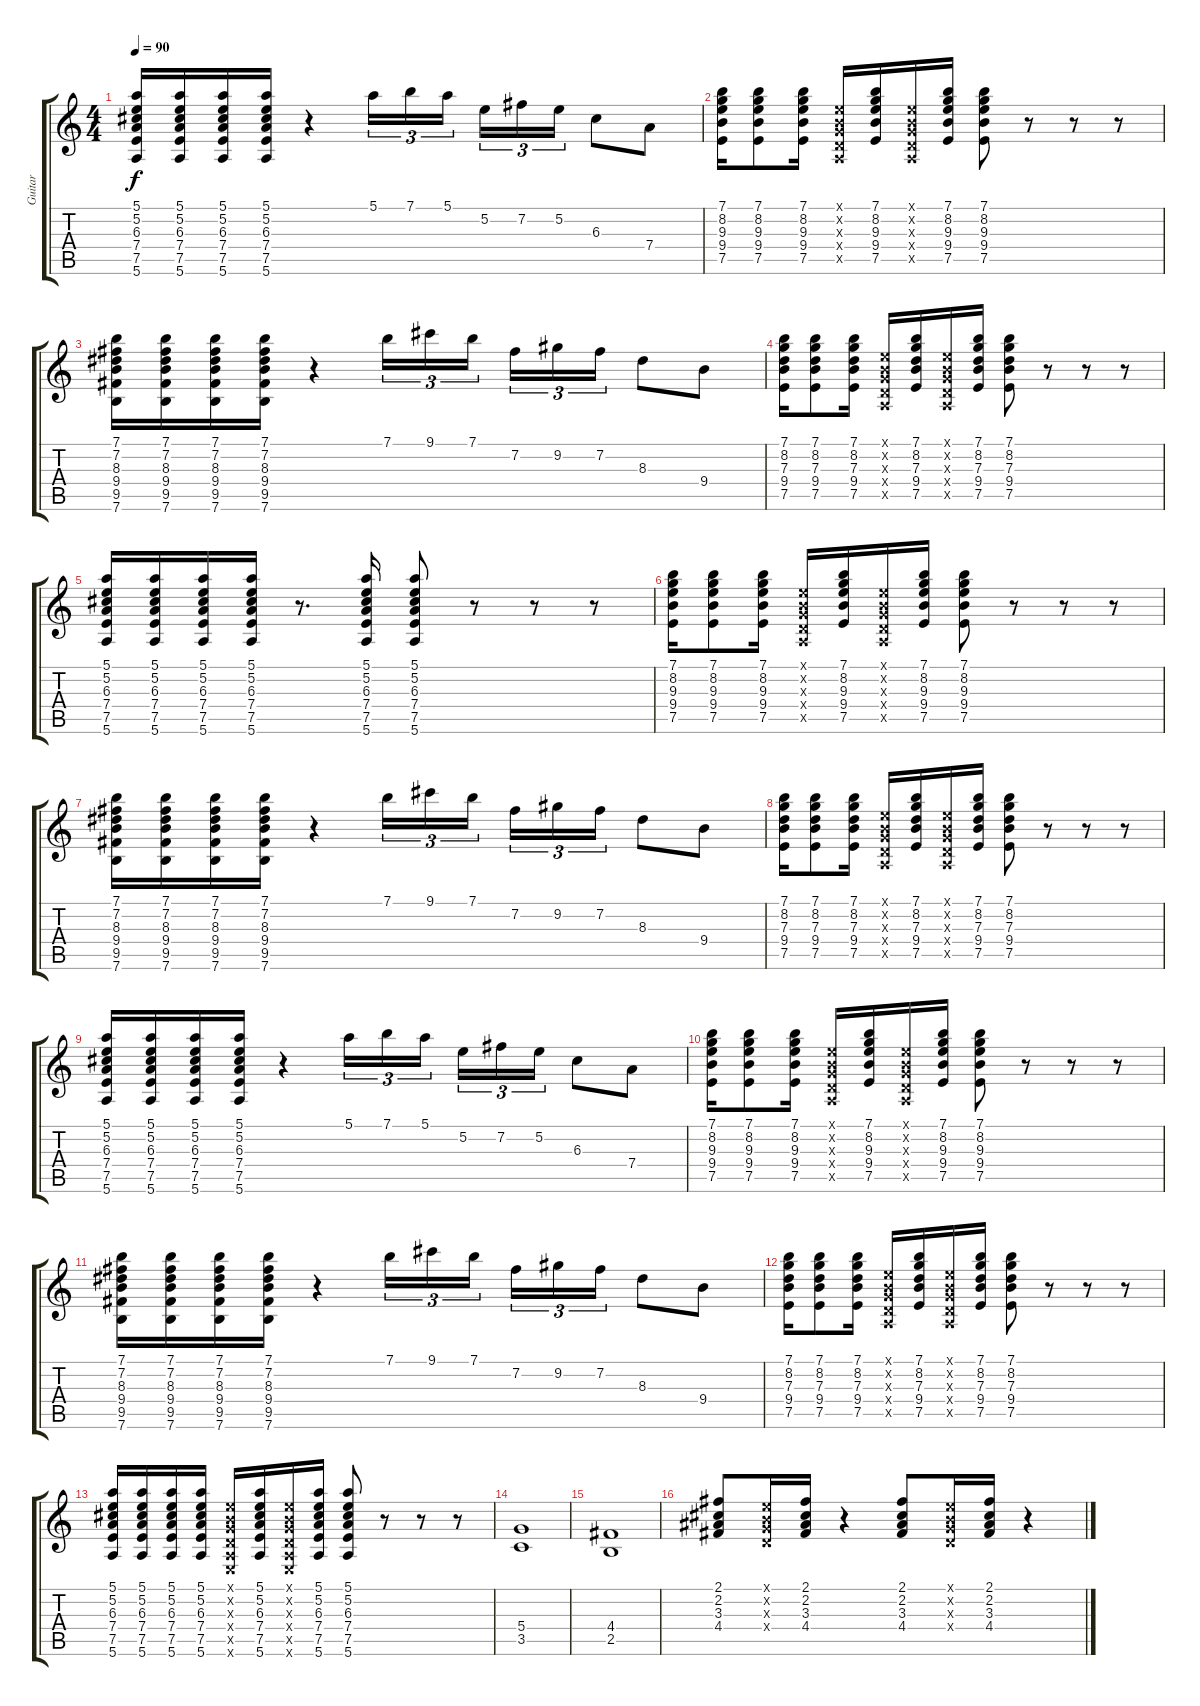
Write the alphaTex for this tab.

\track ("Guitar" "Guitar") {instrument electricguitarclean}
\staff {score tabs}
\tuning (E4 B3 G3 D3 A2 E2) {hide}
\ts (4 4)
\tempo 90
\clef g2
\ks c
(5.1 5.2 6.3 7.4 7.5 5.6).16{dy f} (5.1 5.2 6.3 7.4 7.5 5.6).16 (5.1 5.2 6.3 7.4 7.5 5.6).16 (5.1 5.2 6.3 7.4 7.5 5.6).16 r.4 5.1.16{tu (3 2)} 7.1.16{tu (3 2)} 5.1.16{tu (3 2) beam splitsecondary} 5.2.16{tu (3 2)} 7.2.16{tu (3 2)} 5.2.16{tu (3 2)} 6.3.8 7.4.8 |
(7.1 8.2 9.3 9.4 7.5).16 (7.1 8.2 9.3 9.4 7.5).8 (7.1 8.2 9.3 9.4 7.5).16 (0.1{x} 0.2{x} 0.3{x} 0.4{x} 0.5{x}).16 (7.1 8.2 9.3 9.4 7.5).16 (0.1{x} 0.2{x} 0.3{x} 0.4{x} 0.5{x}).16 (7.1 8.2 9.3 9.4 7.5).16 (7.1 8.2 9.3 9.4 7.5).8 r.8 r.8 r.8 |
(7.1 7.2 8.3 9.4 9.5 7.6).16 (7.1 7.2 8.3 9.4 9.5 7.6).16 (7.1 7.2 8.3 9.4 9.5 7.6).16 (7.1 7.2 8.3 9.4 9.5 7.6).16 r.4 7.1.16{tu (3 2)} 9.1.16{tu (3 2)} 7.1.16{tu (3 2) beam splitsecondary} 7.2.16{tu (3 2)} 9.2.16{tu (3 2)} 7.2.16{tu (3 2)} 8.3.8 9.4.8 |
(7.1 8.2 7.3 9.4 7.5).16 (7.1 8.2 7.3 9.4 7.5).8 (7.1 8.2 7.3 9.4 7.5).16 (0.1{x} 0.2{x} 0.3{x} 0.4{x} 0.5{x}).16 (7.1 8.2 7.3 9.4 7.5).16 (0.1{x} 0.2{x} 0.3{x} 0.4{x} 0.5{x}).16 (7.1 8.2 7.3 9.4 7.5).16 (7.1 8.2 7.3 9.4 7.5).8 r.8 r.8 r.8 |
(5.1 5.2 6.3 7.4 7.5 5.6).16 (5.1 5.2 6.3 7.4 7.5 5.6).16 (5.1 5.2 6.3 7.4 7.5 5.6).16 (5.1 5.2 6.3 7.4 7.5 5.6).16 r.8{d} (5.1 5.2 6.3 7.4 7.5 5.6).16 (5.1 5.2 6.3 7.4 7.5 5.6).8 r.8 r.8 r.8 |
(7.1 8.2 9.3 9.4 7.5).16 (7.1 8.2 9.3 9.4 7.5).8 (7.1 8.2 9.3 9.4 7.5).16 (0.1{x} 0.2{x} 0.3{x} 0.4{x} 0.5{x}).16 (7.1 8.2 9.3 9.4 7.5).16 (0.1{x} 0.2{x} 0.3{x} 0.4{x} 0.5{x}).16 (7.1 8.2 9.3 9.4 7.5).16 (7.1 8.2 9.3 9.4 7.5).8 r.8 r.8 r.8 |
(7.1 7.2 8.3 9.4 9.5 7.6).16 (7.1 7.2 8.3 9.4 9.5 7.6).16 (7.1 7.2 8.3 9.4 9.5 7.6).16 (7.1 7.2 8.3 9.4 9.5 7.6).16 r.4 7.1.16{tu (3 2)} 9.1.16{tu (3 2)} 7.1.16{tu (3 2) beam splitsecondary} 7.2.16{tu (3 2)} 9.2.16{tu (3 2)} 7.2.16{tu (3 2)} 8.3.8 9.4.8 |
(7.1 8.2 7.3 9.4 7.5).16 (7.1 8.2 7.3 9.4 7.5).8 (7.1 8.2 7.3 9.4 7.5).16 (0.1{x} 0.2{x} 0.3{x} 0.4{x} 0.5{x}).16 (7.1 8.2 7.3 9.4 7.5).16 (0.1{x} 0.2{x} 0.3{x} 0.4{x} 0.5{x}).16 (7.1 8.2 7.3 9.4 7.5).16 (7.1 8.2 7.3 9.4 7.5).8 r.8 r.8 r.8 |
(5.1 5.2 6.3 7.4 7.5 5.6).16 (5.1 5.2 6.3 7.4 7.5 5.6).16 (5.1 5.2 6.3 7.4 7.5 5.6).16 (5.1 5.2 6.3 7.4 7.5 5.6).16 r.4 5.1.16{tu (3 2)} 7.1.16{tu (3 2)} 5.1.16{tu (3 2) beam splitsecondary} 5.2.16{tu (3 2)} 7.2.16{tu (3 2)} 5.2.16{tu (3 2)} 6.3.8 7.4.8 |
(7.1 8.2 9.3 9.4 7.5).16 (7.1 8.2 9.3 9.4 7.5).8 (7.1 8.2 9.3 9.4 7.5).16 (0.1{x} 0.2{x} 0.3{x} 0.4{x} 0.5{x}).16 (7.1 8.2 9.3 9.4 7.5).16 (0.1{x} 0.2{x} 0.3{x} 0.4{x} 0.5{x}).16 (7.1 8.2 9.3 9.4 7.5).16 (7.1 8.2 9.3 9.4 7.5).8 r.8 r.8 r.8 |
(7.1 7.2 8.3 9.4 9.5 7.6).16 (7.1 7.2 8.3 9.4 9.5 7.6).16 (7.1 7.2 8.3 9.4 9.5 7.6).16 (7.1 7.2 8.3 9.4 9.5 7.6).16 r.4 7.1.16{tu (3 2)} 9.1.16{tu (3 2)} 7.1.16{tu (3 2) beam splitsecondary} 7.2.16{tu (3 2)} 9.2.16{tu (3 2)} 7.2.16{tu (3 2)} 8.3.8 9.4.8 |
(7.1 8.2 7.3 9.4 7.5).16 (7.1 8.2 7.3 9.4 7.5).8 (7.1 8.2 7.3 9.4 7.5).16 (0.1{x} 0.2{x} 0.3{x} 0.4{x} 0.5{x}).16 (7.1 8.2 7.3 9.4 7.5).16 (0.1{x} 0.2{x} 0.3{x} 0.4{x} 0.5{x}).16 (7.1 8.2 7.3 9.4 7.5).16 (7.1 8.2 7.3 9.4 7.5).8 r.8 r.8 r.8 |
(5.1 5.2 6.3 7.4 7.5 5.6).16 (5.1 5.2 6.3 7.4 7.5 5.6).16 (5.1 5.2 6.3 7.4 7.5 5.6).16 (5.1 5.2 6.3 7.4 7.5 5.6).16 (0.1{x} 0.2{x} 0.3{x} 0.4{x} 0.5{x} 0.6{x}).16 (5.1 5.2 6.3 7.4 7.5 5.6).16 (0.1{x} 0.2{x} 0.3{x} 0.4{x} 0.5{x} 0.6{x}).16 (5.1 5.2 6.3 7.4 7.5 5.6).16 (5.1 5.2 6.3 7.4 7.5 5.6).8 r.8 r.8 r.8 |
(5.4 3.5).1{instrument distortionguitar} |
(4.4 2.5).1 |
(2.1 2.2 3.3 4.4).8{instrument electricguitarclean} (0.1{x} 0.2{x} 0.3{x} 0.4{x}).16 (2.1 2.2 3.3 4.4).16 r.4 (2.1 2.2 3.3 4.4).8 (0.1{x} 0.2{x} 0.3{x} 0.4{x}).16 (2.1 2.2 3.3 4.4).16 r.4
